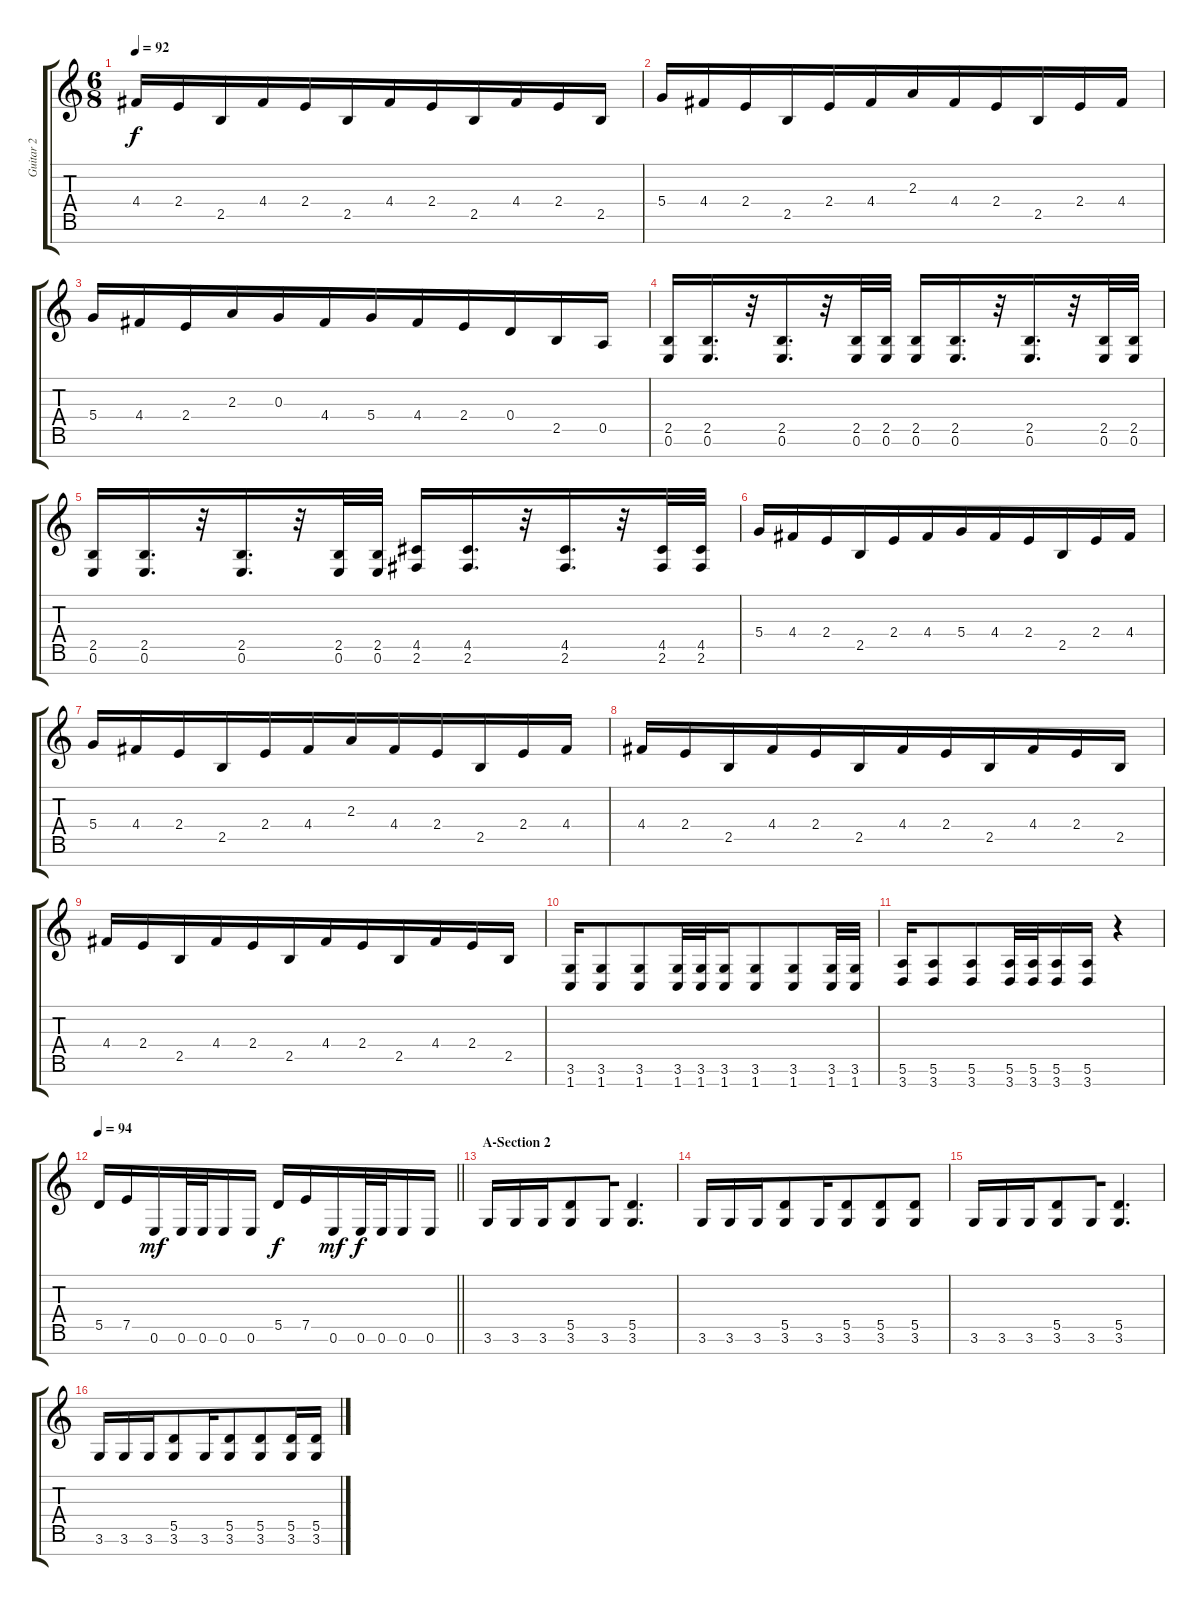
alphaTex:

\track ("Guitar 2" "Guitar 2") {instrument distortionguitar bank 5}
\staff {score tabs}
\tuning (E4 B3 G3 D3 A2 E2 B1) {hide}
\ts (6 8)
\tempo 92
\clef g2
\ks c
4.4.16{dy f} 2.4.16{beam merge} 2.5.16 4.4.16 2.4.16{beam merge} 2.5.16{beam merge} 4.4.16 2.4.16 2.5.16 4.4.16 2.4.16 2.5.16 |
5.4.16 4.4.16 2.4.16{beam merge} 2.5.16 2.4.16 4.4.16{beam merge} 2.3.16 4.4.16 2.4.16{beam merge} 2.5.16 2.4.16 4.4.16 |
5.4.16{beam merge} 4.4.16 2.4.16{beam merge} 2.3.16 0.3.16 4.4.16{beam merge} 5.4.16 4.4.16 2.4.16 0.4.16 2.5.16{beam merge} 0.5.16 |
(2.5 0.6).16{beam merge} (2.5 0.6).16{d} r.32{beam merge} (2.5 0.6).16{d} r.32 (2.5 0.6).32 (2.5 0.6).32 (2.5 0.6).16{beam merge} (2.5 0.6).16{d} r.32{beam merge} (2.5 0.6).16{d} r.32 (2.5 0.6).32 (2.5 0.6).32 |
(2.5 0.6).16{beam merge} (2.5 0.6).16{d} r.32{beam merge} (2.5 0.6).16{d} r.32 (2.5 0.6).32 (2.5 0.6).32 (4.5 2.6).16{beam merge} (4.5 2.6).16{d} r.32{beam merge} (4.5 2.6).16{d} r.32 (4.5 2.6).32 (4.5 2.6).32 |
5.4.16 4.4.16 2.4.16{beam merge} 2.5.16 2.4.16 4.4.16{beam merge} 5.4.16 4.4.16 2.4.16{beam merge} 2.5.16 2.4.16 4.4.16 |
5.4.16 4.4.16 2.4.16{beam merge} 2.5.16 2.4.16 4.4.16{beam merge} 2.3.16 4.4.16 2.4.16{beam merge} 2.5.16 2.4.16 4.4.16 |
4.4.16 2.4.16{beam merge} 2.5.16 4.4.16 2.4.16{beam merge} 2.5.16{beam merge} 4.4.16 2.4.16 2.5.16 4.4.16 2.4.16 2.5.16 |
4.4.16 2.4.16{beam merge} 2.5.16 4.4.16 2.4.16{beam merge} 2.5.16{beam merge} 4.4.16 2.4.16 2.5.16 4.4.16 2.4.16 2.5.16 |
(3.6 1.7).16 (3.6 1.7).8{beam merge} (3.6 1.7).8 (3.6 1.7).32 (3.6 1.7).32{beam merge} (3.6 1.7).16 (3.6 1.7).8 (3.6 1.7).8{beam merge} (3.6 1.7).32 (3.6 1.7).32 |
(5.6 3.7).16 (5.6 3.7).8{beam merge} (5.6 3.7).8 (5.6 3.7).32 (5.6 3.7).32{beam merge} (5.6 3.7).16 (5.6 3.7).16{beam merge} r.4 |
\tempo 94
\barLineRight lightlight
5.5.16{beam merge} 7.5.16{beam merge} 0.6.16{dy mf} 0.6.32 0.6.32{beam merge} 0.6.16{beam merge} 0.6.16 5.5.16{dy f beam merge} 7.5.16{beam merge} 0.6.16{dy mf} 0.6.32{dy f} 0.6.32{beam merge} 0.6.16{beam merge} 0.6.16 |
\section ("" "A-Section 2")
3.6.16{balance 2} 3.6.16{beam merge} 3.6.16 (5.5 3.6).8 3.6.16{beam merge} (5.5 3.6).4{d} |
3.6.16 3.6.16{beam merge} 3.6.16 (5.5 3.6).8 3.6.16{beam merge} (5.5 3.6).8 (5.5 3.6).8 (5.5 3.6).8 |
3.6.16 3.6.16{beam merge} 3.6.16 (5.5 3.6).8 3.6.16{beam merge} (5.5 3.6).4{d} |
3.6.16 3.6.16{beam merge} 3.6.16 (5.5 3.6).8 3.6.16{beam merge} (5.5 3.6).8 (5.5 3.6).8 (5.5 3.6).16 (5.5 3.6).16
